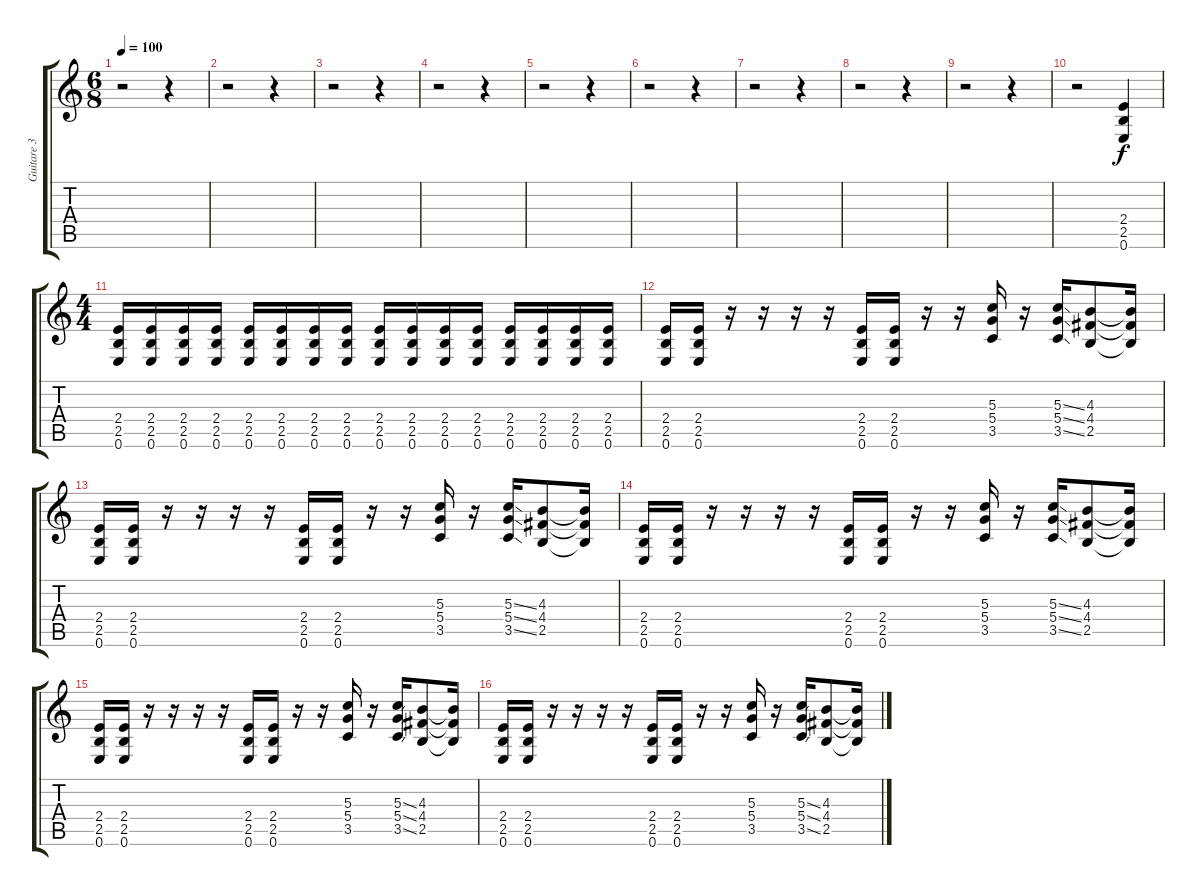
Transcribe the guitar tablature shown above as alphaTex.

\track ("Guitare 3" "Guitare 3") {instrument overdrivenguitar}
\staff {score tabs}
\tuning (E4 B3 G3 D3 A2 E2) {hide}
\ts (6 8)
\tempo 100
\clef g2
\ks c
r.2{dy f} r.4 |
r.2 r.4 |
r.2 r.4 |
r.2 r.4 |
r.2 r.4 |
r.2 r.4 |
r.2 r.4 |
r.2 r.4 |
r.2 r.4 |
r.2 (2.4 2.5 0.6).4 |
\ts (4 4)
(2.4 2.5 0.6).16 (2.4 2.5 0.6).16 (2.4 2.5 0.6).16 (2.4 2.5 0.6).16 (2.4 2.5 0.6).16 (2.4 2.5 0.6).16 (2.4 2.5 0.6).16 (2.4 2.5 0.6).16 (2.4 2.5 0.6).16 (2.4 2.5 0.6).16 (2.4 2.5 0.6).16 (2.4 2.5 0.6).16 (2.4 2.5 0.6).16 (2.4 2.5 0.6).16 (2.4 2.5 0.6).16 (2.4 2.5 0.6).16 |
(2.4 2.5 0.6).16 (2.4 2.5 0.6).16 r.16 r.16 r.16 r.16 (2.4 2.5 0.6).16 (2.4 2.5 0.6).16 r.16 r.16 (5.3 5.4 3.5).16 r.16 (5.3{ss} 5.4{ss} 3.5{ss}).16 (4.3 4.4 2.5).8 (4.3{t} 4.4{t} 2.5{t}).16 |
(2.4 2.5 0.6).16 (2.4 2.5 0.6).16 r.16 r.16 r.16 r.16 (2.4 2.5 0.6).16 (2.4 2.5 0.6).16 r.16 r.16 (5.3 5.4 3.5).16 r.16 (5.3{ss} 5.4{ss} 3.5{ss}).16 (4.3 4.4 2.5).8 (4.3{t} 4.4{t} 2.5{t}).16 |
(2.4 2.5 0.6).16 (2.4 2.5 0.6).16 r.16 r.16 r.16 r.16 (2.4 2.5 0.6).16 (2.4 2.5 0.6).16 r.16 r.16 (5.3 5.4 3.5).16 r.16 (5.3{ss} 5.4{ss} 3.5{ss}).16 (4.3 4.4 2.5).8 (4.3{t} 4.4{t} 2.5{t}).16 |
(2.4 2.5 0.6).16 (2.4 2.5 0.6).16 r.16 r.16 r.16 r.16 (2.4 2.5 0.6).16 (2.4 2.5 0.6).16 r.16 r.16 (5.3 5.4 3.5).16 r.16 (5.3{ss} 5.4{ss} 3.5{ss}).16 (4.3 4.4 2.5).8 (4.3{t} 4.4{t} 2.5{t}).16 |
(2.4 2.5 0.6).16 (2.4 2.5 0.6).16 r.16 r.16 r.16 r.16 (2.4 2.5 0.6).16 (2.4 2.5 0.6).16 r.16 r.16 (5.3 5.4 3.5).16 r.16 (5.3{ss} 5.4{ss} 3.5{ss}).16 (4.3 4.4 2.5).8 (4.3{t} 4.4{t} 2.5{t}).16
